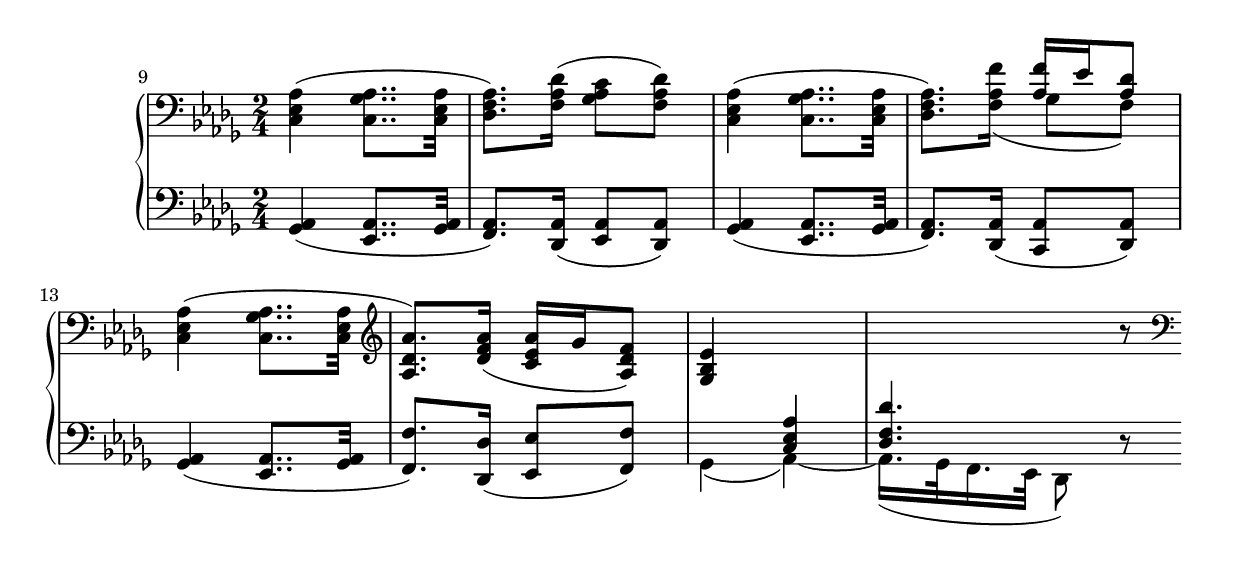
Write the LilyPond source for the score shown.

%% DO NOT EDIT this file manually; it is automatically
%% generated from LSR http://lsr.dsi.unimi.it
%% Make any changes in LSR itself, or in Documentation/snippets/new/ ,
%% and then run scripts/auxiliar/makelsr.py
%%
%% This file is in the public domain.
\version "2.16.0"

\header {
  lsrtags = "headword"

  texidoc = "
Repeats headword

"
  doctitle = "Repeats headword"
} % begin verbatim

% Beethoven, Op. 57
% Piano sonata 23 - Dem Grafen Franz von Brunswick Gewidmet
% Movt II, Andante con moto
% Measures 9 - 16

\include "english.ly"

\new PianoStaff <<

   \new Staff = RH {
      \clef bass
      \key df \major
      \time 2/4
      \set Score.currentBarNumber = #9
      \bar "|:"
      <af ef c>4 (
      <af gf c>8..
      <af ef c>32
      |
      <af f df>8. )
      <df' af f>16 (
      <c' af gf>8
      <df' af f>8 )
      |
      <af ef c>4 (
      <af gf c>8..
      <af ef c>32
      |
      <af f df>8. )
      \slurDown
      <f' af f>16 (
      <<
         {
            \voiceTwo
            gf8
            f8 )
         }
         \new Voice {
            \voiceOne
            <f' af>16
            ef'16
            <df' af>8
         }
      >>
      \oneVoice
      |
      <af ef c>4 (
      <af gf c>8..
      <af ef c>32
      \clef treble
      |
      <af' df' af>8. )
      <af' f' df'>16 (
      <af' ef' c'>16
      gf'16
      <f' df' af>8 )
      |
      \slurUp
      <ef' bf gf>4
      \change Staff = LH
      \voiceOne
      <af ef c>4
      |
      <df' f df>4.
      \change Staff = RH
      \oneVoice
      r8
      \clef bass
      \bar ":|"
   }

   \new Staff = LH {
      \clef bass
      \key df \major
      \time 2/4
      <af, gf,>4 (
      <af, ef,>8..
      <af, gf,>32
      |
      <af, f,>8. )
      <af, df,>16 (
      <af, ef,>8
      <af, df,>8 )
      |
      <af, gf,>4 (
      <af, ef,>8..
      <af, gf,>32
      |
      <af, f,>8. )
      <af, df,>16 (
      <af, c,>8
      <af, df,> )
      |
      <af, gf,>4 (
      <af, ef,>8..
      <af, gf,>32
      |
      <f f,>8. )
      <df df,>16 (
      <ef ef,>8
      <f f,>8 )
      |
      \voiceTwo
      gf,4  (
      af,4 ~ )
      |
      af,16. [ (
      gf,32
      f,16.
      ef,32 ]
      df,8 )
      \oneVoice
      r8
   }

>>
